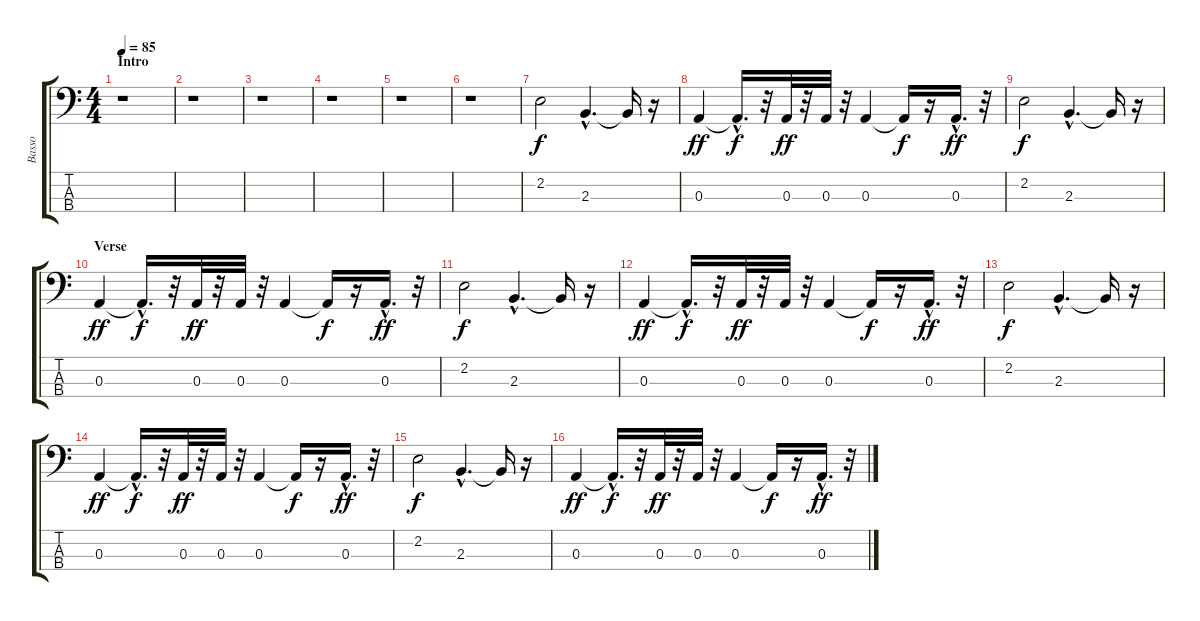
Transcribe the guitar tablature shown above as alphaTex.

\track ("Basso " "Basso ") {instrument fretlessbass}
\staff {score tabs}
\tuning (G2 D2 A1 E1) {hide}
\ts (4 4)
\section ("" "Intro")
\tempo 85
\clef f4
\ks c
r.1{dy f instrument fretlessbass} |
r.1 |
r.1 |
r.1 |
r.1 |
r.1 |
2.2.2 2.3{hac}.4{d} 2.3{t}.16 r.16 |
0.3.4{dy ff} 0.3{hac t}.16{d dy f} r.32 0.3.32{dy ff} r.32 0.3.32 r.32 0.3.4 0.3{t}.16{dy f} r.16 0.3{hac}.16{d dy ff} r.32 |
2.2.2{dy f} 2.3{hac}.4{d} 2.3{t}.16 r.16 |
\section ("" "Verse")
0.3.4{dy ff} 0.3{hac t}.16{d dy f} r.32 0.3.32{dy ff} r.32 0.3.32 r.32 0.3.4 0.3{t}.16{dy f} r.16 0.3{hac}.16{d dy ff} r.32 |
2.2.2{dy f} 2.3{hac}.4{d} 2.3{t}.16 r.16 |
0.3.4{dy ff} 0.3{hac t}.16{d dy f} r.32 0.3.32{dy ff} r.32 0.3.32 r.32 0.3.4 0.3{t}.16{dy f} r.16 0.3{hac}.16{d dy ff} r.32 |
2.2.2{dy f} 2.3{hac}.4{d} 2.3{t}.16 r.16 |
0.3.4{dy ff} 0.3{hac t}.16{d dy f} r.32 0.3.32{dy ff} r.32 0.3.32 r.32 0.3.4 0.3{t}.16{dy f} r.16 0.3{hac}.16{d dy ff} r.32 |
2.2.2{dy f} 2.3{hac}.4{d} 2.3{t}.16 r.16 |
0.3.4{dy ff} 0.3{hac t}.16{d dy f} r.32 0.3.32{dy ff} r.32 0.3.32 r.32 0.3.4 0.3{t}.16{dy f} r.16 0.3{hac}.16{d dy ff} r.32
